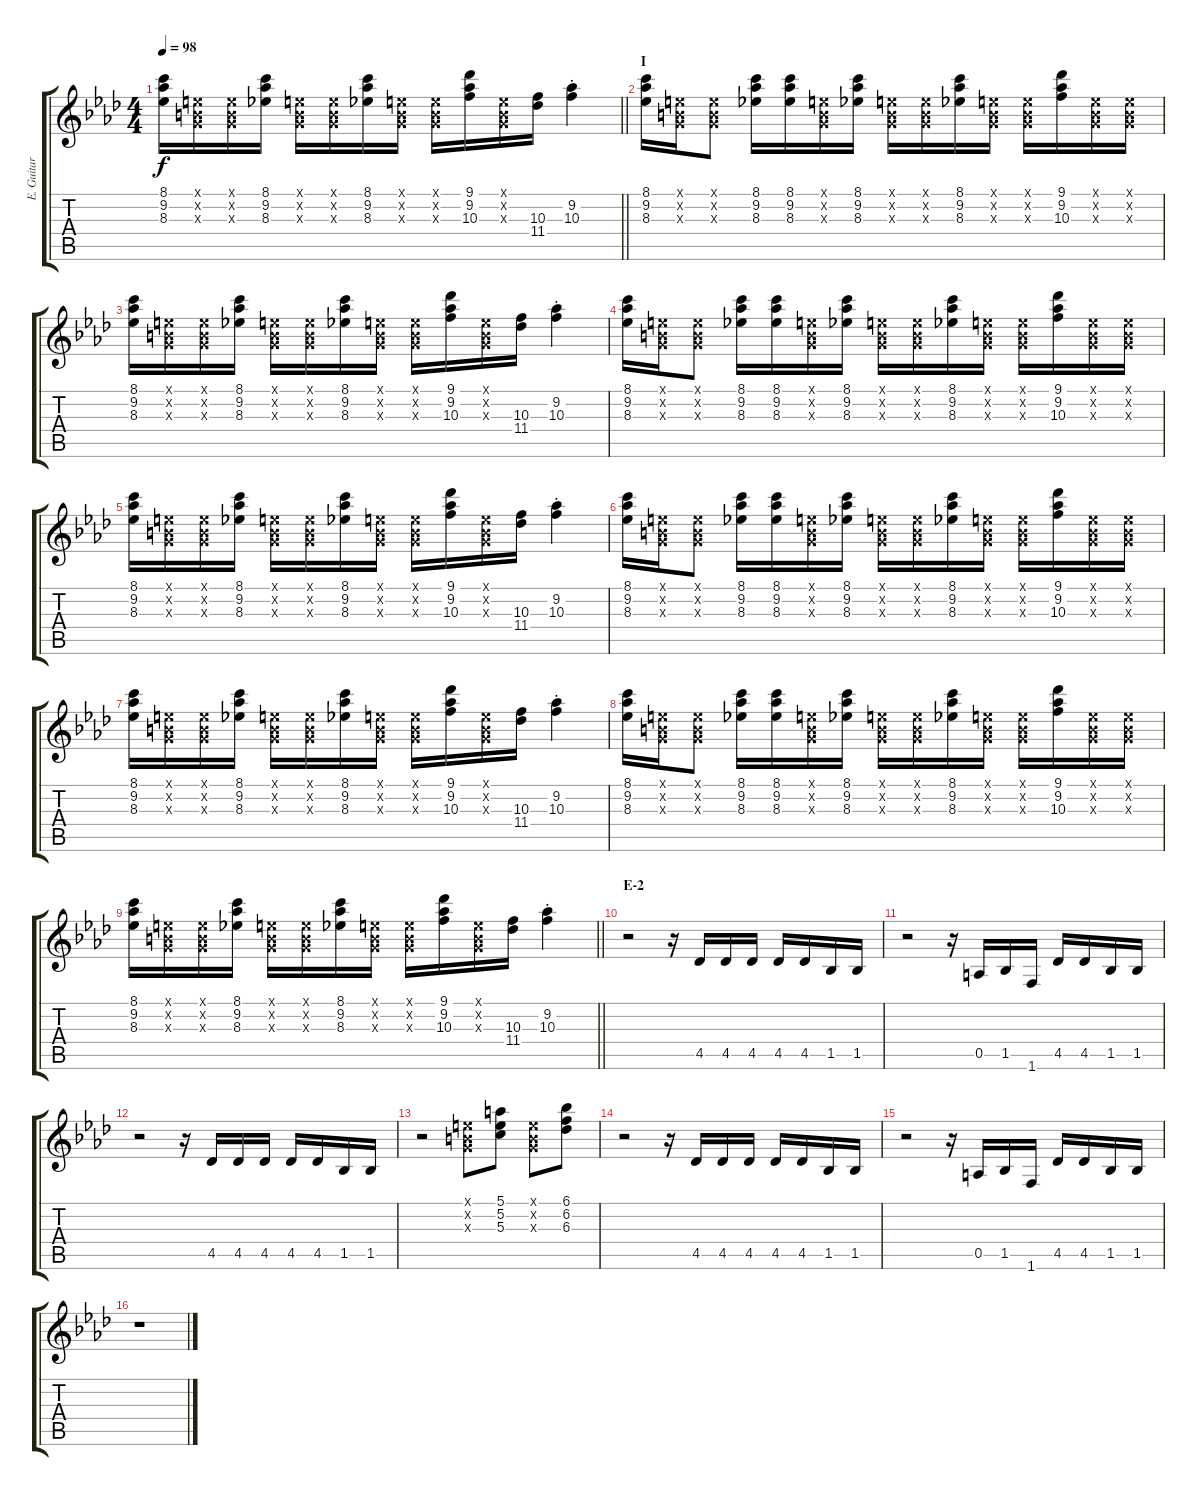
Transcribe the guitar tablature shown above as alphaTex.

\track ("E. Guitar I" "E. Guitar ") {instrument overdrivenguitar}
\staff {score tabs}
\tuning (E4 B3 G3 D3 A2 E2) {hide}
\ts (4 4)
\tempo 98
\clef g2
\barLineRight lightlight
\ks ab
(8.1 9.2 8.3).16{dy f} (0.1{x} 0.2{x} 0.3{x}).16 (0.1{x} 0.2{x} 0.3{x}).16 (8.1 9.2 8.3).16 (0.1{x} 0.2{x} 0.3{x}).16 (0.1{x} 0.2{x} 0.3{x}).16 (8.1 9.2 8.3).16 (0.1{x} 0.2{x} 0.3{x}).16 (0.1{x} 0.2{x} 0.3{x}).16 (9.1 9.2 10.3).16 (0.1{x} 0.2{x} 0.3{x}).16 (10.3 11.4).16 (9.2{st} 10.3{st}).4 |
\section ("" "I")
(8.1 9.2 8.3).16 (0.1{x} 0.2{x} 0.3{x}).16 (0.1{x} 0.2{x} 0.3{x}).8 (8.1 9.2 8.3).16 (8.1 9.2 8.3).16 (0.1{x} 0.2{x} 0.3{x}).16 (8.1 9.2 8.3).16 (0.1{x} 0.2{x} 0.3{x}).16 (0.1{x} 0.2{x} 0.3{x}).16 (8.1 9.2 8.3).16 (0.1{x} 0.2{x} 0.3{x}).16 (0.1{x} 0.2{x} 0.3{x}).16 (9.1 9.2 10.3).16 (0.1{x} 0.2{x} 0.3{x}).16 (0.1{x} 0.2{x} 0.3{x}).16 |
(8.1 9.2 8.3).16 (0.1{x} 0.2{x} 0.3{x}).16 (0.1{x} 0.2{x} 0.3{x}).16 (8.1 9.2 8.3).16 (0.1{x} 0.2{x} 0.3{x}).16 (0.1{x} 0.2{x} 0.3{x}).16 (8.1 9.2 8.3).16 (0.1{x} 0.2{x} 0.3{x}).16 (0.1{x} 0.2{x} 0.3{x}).16 (9.1 9.2 10.3).16 (0.1{x} 0.2{x} 0.3{x}).16 (10.3 11.4).16 (9.2{st} 10.3{st}).4 |
(8.1 9.2 8.3).16 (0.1{x} 0.2{x} 0.3{x}).16 (0.1{x} 0.2{x} 0.3{x}).8 (8.1 9.2 8.3).16 (8.1 9.2 8.3).16 (0.1{x} 0.2{x} 0.3{x}).16 (8.1 9.2 8.3).16 (0.1{x} 0.2{x} 0.3{x}).16 (0.1{x} 0.2{x} 0.3{x}).16 (8.1 9.2 8.3).16 (0.1{x} 0.2{x} 0.3{x}).16 (0.1{x} 0.2{x} 0.3{x}).16 (9.1 9.2 10.3).16 (0.1{x} 0.2{x} 0.3{x}).16 (0.1{x} 0.2{x} 0.3{x}).16 |
(8.1 9.2 8.3).16 (0.1{x} 0.2{x} 0.3{x}).16 (0.1{x} 0.2{x} 0.3{x}).16 (8.1 9.2 8.3).16 (0.1{x} 0.2{x} 0.3{x}).16 (0.1{x} 0.2{x} 0.3{x}).16 (8.1 9.2 8.3).16 (0.1{x} 0.2{x} 0.3{x}).16 (0.1{x} 0.2{x} 0.3{x}).16 (9.1 9.2 10.3).16 (0.1{x} 0.2{x} 0.3{x}).16 (10.3 11.4).16 (9.2{st} 10.3{st}).4 |
(8.1 9.2 8.3).16 (0.1{x} 0.2{x} 0.3{x}).16 (0.1{x} 0.2{x} 0.3{x}).8 (8.1 9.2 8.3).16 (8.1 9.2 8.3).16 (0.1{x} 0.2{x} 0.3{x}).16 (8.1 9.2 8.3).16 (0.1{x} 0.2{x} 0.3{x}).16 (0.1{x} 0.2{x} 0.3{x}).16 (8.1 9.2 8.3).16 (0.1{x} 0.2{x} 0.3{x}).16 (0.1{x} 0.2{x} 0.3{x}).16 (9.1 9.2 10.3).16 (0.1{x} 0.2{x} 0.3{x}).16 (0.1{x} 0.2{x} 0.3{x}).16 |
(8.1 9.2 8.3).16 (0.1{x} 0.2{x} 0.3{x}).16 (0.1{x} 0.2{x} 0.3{x}).16 (8.1 9.2 8.3).16 (0.1{x} 0.2{x} 0.3{x}).16 (0.1{x} 0.2{x} 0.3{x}).16 (8.1 9.2 8.3).16 (0.1{x} 0.2{x} 0.3{x}).16 (0.1{x} 0.2{x} 0.3{x}).16 (9.1 9.2 10.3).16 (0.1{x} 0.2{x} 0.3{x}).16 (10.3 11.4).16 (9.2{st} 10.3{st}).4 |
(8.1 9.2 8.3).16 (0.1{x} 0.2{x} 0.3{x}).16 (0.1{x} 0.2{x} 0.3{x}).8 (8.1 9.2 8.3).16 (8.1 9.2 8.3).16 (0.1{x} 0.2{x} 0.3{x}).16 (8.1 9.2 8.3).16 (0.1{x} 0.2{x} 0.3{x}).16 (0.1{x} 0.2{x} 0.3{x}).16 (8.1 9.2 8.3).16 (0.1{x} 0.2{x} 0.3{x}).16 (0.1{x} 0.2{x} 0.3{x}).16 (9.1 9.2 10.3).16 (0.1{x} 0.2{x} 0.3{x}).16 (0.1{x} 0.2{x} 0.3{x}).16 |
\barLineRight lightlight
(8.1 9.2 8.3).16 (0.1{x} 0.2{x} 0.3{x}).16 (0.1{x} 0.2{x} 0.3{x}).16 (8.1 9.2 8.3).16 (0.1{x} 0.2{x} 0.3{x}).16 (0.1{x} 0.2{x} 0.3{x}).16 (8.1 9.2 8.3).16 (0.1{x} 0.2{x} 0.3{x}).16 (0.1{x} 0.2{x} 0.3{x}).16 (9.1 9.2 10.3).16 (0.1{x} 0.2{x} 0.3{x}).16 (10.3 11.4).16 (9.2{st} 10.3{st}).4 |
\section ("" "E-2")
r.2 r.16 4.5.16 4.5.16 4.5.16 4.5.16 4.5.16 1.5.16 1.5.16 |
r.2 r.16 0.5.16 1.5.16 1.6.16 4.5.16 4.5.16 1.5.16 1.5.16 |
r.2 r.16 4.5.16 4.5.16 4.5.16 4.5.16 4.5.16 1.5.16 1.5.16 |
r.2 (0.1{x} 0.2{x} 0.3{x}).8 (5.1 5.2 5.3).8 (0.1{x} 0.2{x} 0.3{x}).8 (6.1 6.2 6.3).8 |
r.2 r.16 4.5.16 4.5.16 4.5.16 4.5.16 4.5.16 1.5.16 1.5.16 |
r.2 r.16 0.5.16 1.5.16 1.6.16 4.5.16 4.5.16 1.5.16 1.5.16 |
r.1
